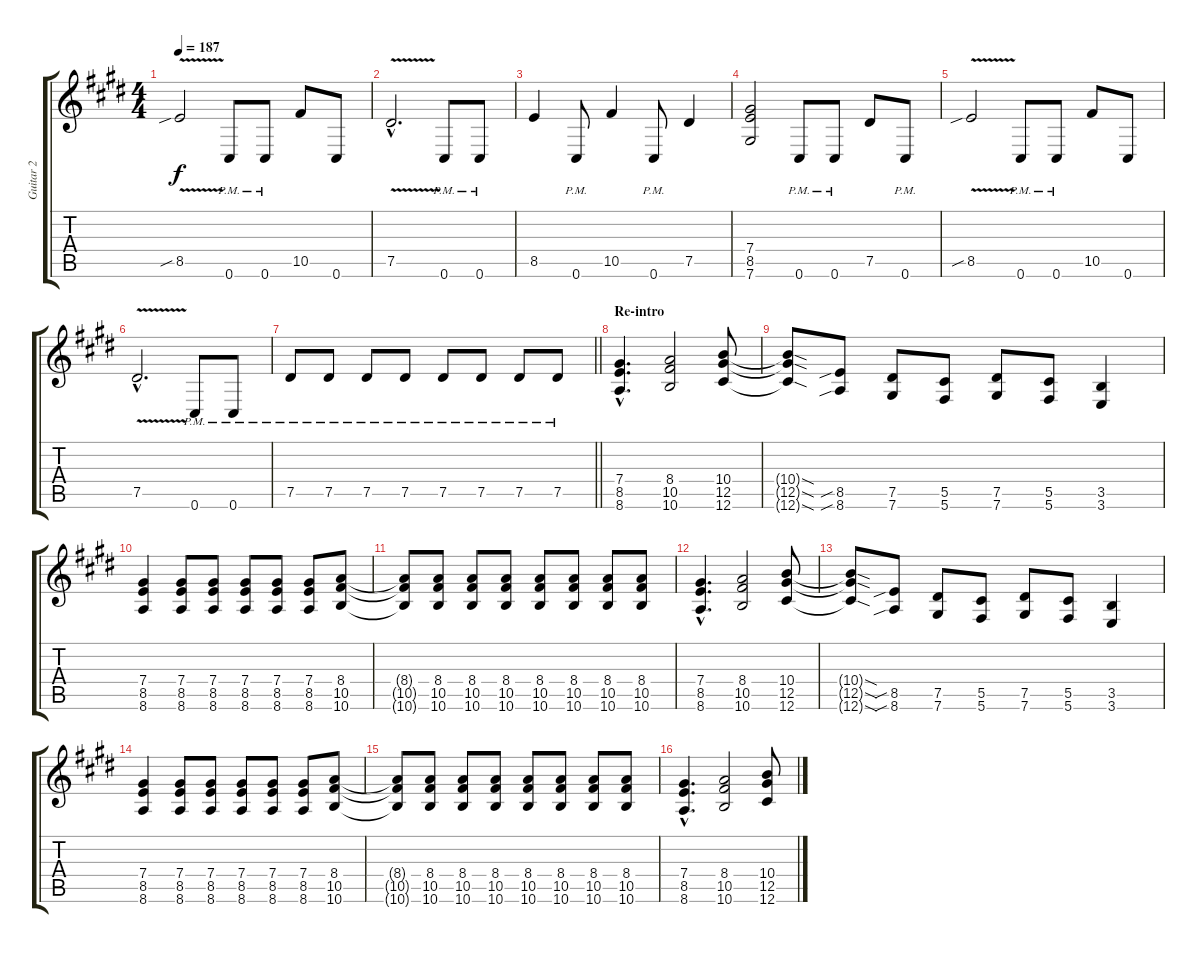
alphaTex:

\track ("Guitar 2" "Guitar 2") {instrument overdrivenguitar}
\staff {score tabs}
\tuning (Eb4 Bb3 Gb3 Db3 Ab2 Db2) {hide}
\ts (4 4)
\tempo 187
\clef g2
\ks e
8.5{v sib}.2{dy f} 0.6{pm}.8 0.6{pm}.8 10.5.8 0.6.8 |
7.5{v hac}.2{d} 0.6{pm}.8 0.6{pm}.8 |
8.5.4 0.6{pm}.8 10.5.4 0.6{pm}.8 7.5.4 |
(7.4 8.5 7.6).2 0.6{pm}.8 0.6{pm}.8 7.5.8 0.6{pm}.8 |
8.5{v sib}.2 0.6{pm}.8 0.6{pm}.8 10.5.8 0.6.8 |
7.5{v hac}.2{d} 0.6{pm}.8 0.6{pm}.8 |
\barLineRight lightlight
7.5{pm}.8 7.5{pm}.8 7.5{pm}.8 7.5{pm}.8 7.5{pm}.8 7.5{pm}.8 7.5{pm}.8 7.5{pm}.8 |
\section ("" "Re-intro")
(7.4{hac} 8.5{hac} 8.6{hac}).4{d} (8.4 10.5 10.6).2 (10.4 12.5 12.6).8 |
(10.4{sod t} 12.5{sod t} 12.6{sod t}).8 (8.5{sib} 8.6{sib}).8 (7.5 7.6).8 (5.5 5.6).8 (7.5 7.6).8 (5.5 5.6).8 (3.5 3.6).4 |
(7.4 8.5 8.6).4 (7.4 8.5 8.6).8 (7.4 8.5 8.6).8 (7.4 8.5 8.6).8 (7.4 8.5 8.6).8 (7.4 8.5 8.6).8 (8.4 10.5 10.6).8 |
(8.4{t} 10.5{t} 10.6{t}).8 (8.4 10.5 10.6).8 (8.4 10.5 10.6).8 (8.4 10.5 10.6).8 (8.4 10.5 10.6).8 (8.4 10.5 10.6).8 (8.4 10.5 10.6).8 (8.4 10.5 10.6).8 |
(7.4{hac} 8.5{hac} 8.6{hac}).4{d} (8.4 10.5 10.6).2 (10.4 12.5 12.6).8 |
(10.4{sod t} 12.5{sod t} 12.6{sod t}).8 (8.5{sib} 8.6{sib}).8 (7.5 7.6).8 (5.5 5.6).8 (7.5 7.6).8 (5.5 5.6).8 (3.5 3.6).4 |
(7.4 8.5 8.6).4 (7.4 8.5 8.6).8 (7.4 8.5 8.6).8 (7.4 8.5 8.6).8 (7.4 8.5 8.6).8 (7.4 8.5 8.6).8 (8.4 10.5 10.6).8 |
(8.4{t} 10.5{t} 10.6{t}).8 (8.4 10.5 10.6).8 (8.4 10.5 10.6).8 (8.4 10.5 10.6).8 (8.4 10.5 10.6).8 (8.4 10.5 10.6).8 (8.4 10.5 10.6).8 (8.4 10.5 10.6).8 |
(7.4{hac} 8.5{hac} 8.6{hac}).4{d} (8.4 10.5 10.6).2 (10.4 12.5 12.6).8
